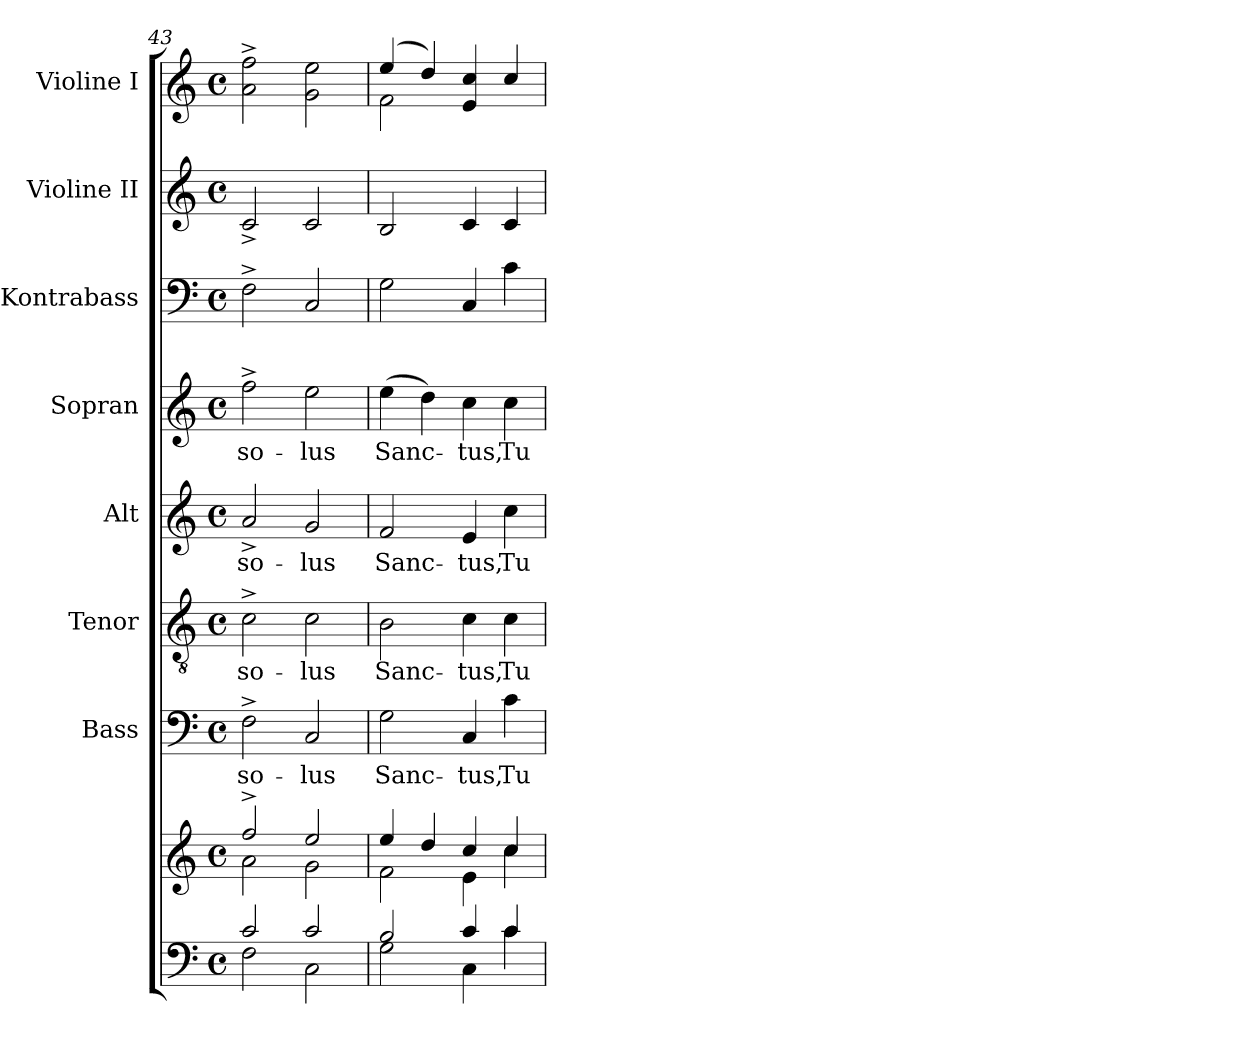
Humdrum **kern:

**kern	**kern	**kern	**text	**kern	**text	**kern	**text	**kern	**text	**kern	**kern	**kern
*part8	*part8	*part7	*part7	*part6	*part6	*part5	*part5	*part4	*part4	*part3	*part2	*part1
*staff9	*staff8	*staff7	*staff7	*staff6	*staff6	*staff5	*staff5	*staff4	*staff4	*staff3	*staff2	*staff1
*	*	*I"Bass	*	*I"Tenor	*	*I"Alt	*	*I"Sopran	*	*I"Kontrabass	*I"Violine II	*I"Violine I
*	*	*I'B.	*	*I'T.	*	*I'A.	*	*I'S.	*	*I'Kb.	*I'Vl. II	*I'Vl. I
*clefF4	*clefG2	*clefF4	*	*clefGv2	*	*clefG2	*	*clefG2	*	*clefF4	*clefG2	*clefG2
*	*	*	*	*	*	*	*	*	*	*ITrd7c12	*	*
*k[]	*k[]	*k[]	*	*k[]	*	*k[]	*	*k[]	*	*k[]	*k[]	*k[]
*C:	*C:	*C:	*	*C:	*	*C:	*	*C:	*	*C:	*C:	*C:
*M4/4	*M4/4	*M4/4	*	*M4/4	*	*M4/4	*	*M4/4	*	*M4/4	*M4/4	*M4/4
*met(c)	*met(c)	*met(c)	*	*met(c)	*	*met(c)	*	*met(c)	*	*met(c)	*met(c)	*met(c)
=43	=43	=43	=43	=43	=43	=43	=43	=43	=43	=43	=43	=43
*^	*^	*	*	*	*	*	*	*	*	*	*	*
!	!	!	!	!	!LO:LY:b	!	!LO:LY:b	!	!LO:LY:b	!	!LO:LY:b	!	!	!
2c/	2F\	2ff^>/	2a\	2F^>\	so-	2c^>\	so-	2a^>/	so-	2ff^>\	so-	2FF^>\	2c^</	2a\^> 2ff\^>
!	!	!	!	!	!LO:LY:b	!	!LO:LY:b	!	!LO:LY:b	!	!LO:LY:b	!	!	!
2c/	2C\	2ee/	2g\	2C/	-lus	2c\	-lus	2g/	-lus	2ee\	-lus	2CC/	2c/	2g\ 2ee\
!!LO:PB:g=z
=44	=44	=44	=44	=44	=44	=44	=44	=44	=44	=44	=44	=44	=44	=44
!	!	!	!	!	!LO:LY:b	!	!LO:LY:b	!	!LO:LY:b	!	!LO:LY:b	!	!	!
*	*	*	*	*	*	*	*	*	*	*	*	*	*	*^
2B/	2G\	4ee/	2f\	2G\	Sanc-	2B\	Sanc-	2f/	Sanc-	(>4ee\	Sanc-	2GG\	2B/	(4ee/	2f\
.	.	4dd/	.	.	.	.	.	.	.	4dd\)	.	.	.	4dd/)	.
!	!	!	!	!	!LO:LY:b	!	!LO:LY:b	!	!LO:LY:b	!	!LO:LY:b	!	!	!	!
4c/	4C\	4cc/	4e\	4C/	-tus,	4c\	-tus,	4e/	-tus,	4cc\	-tus,	4CC/	4c/	4e/ 4cc/	2ryy
!	!	!	!	!	!LO:LY:b	!	!LO:LY:b	!	!LO:LY:b	!	!LO:LY:b	!	!	!	!
4c/	4c\	4cc/	4cc\	4c\	Tu	4c\	Tu	4cc\	Tu	4cc\	Tu	4C\	4c/	4cc/	.
*v	*v	*	*	*	*	*	*	*	*	*	*	*	*	*v	*v
*	*v	*v	*	*	*	*	*	*	*	*	*	*	*
=	=	=	=	=	=	=	=	=	=	=	=	=
*-	*-	*-	*-	*-	*-	*-	*-	*-	*-	*-	*-	*-
